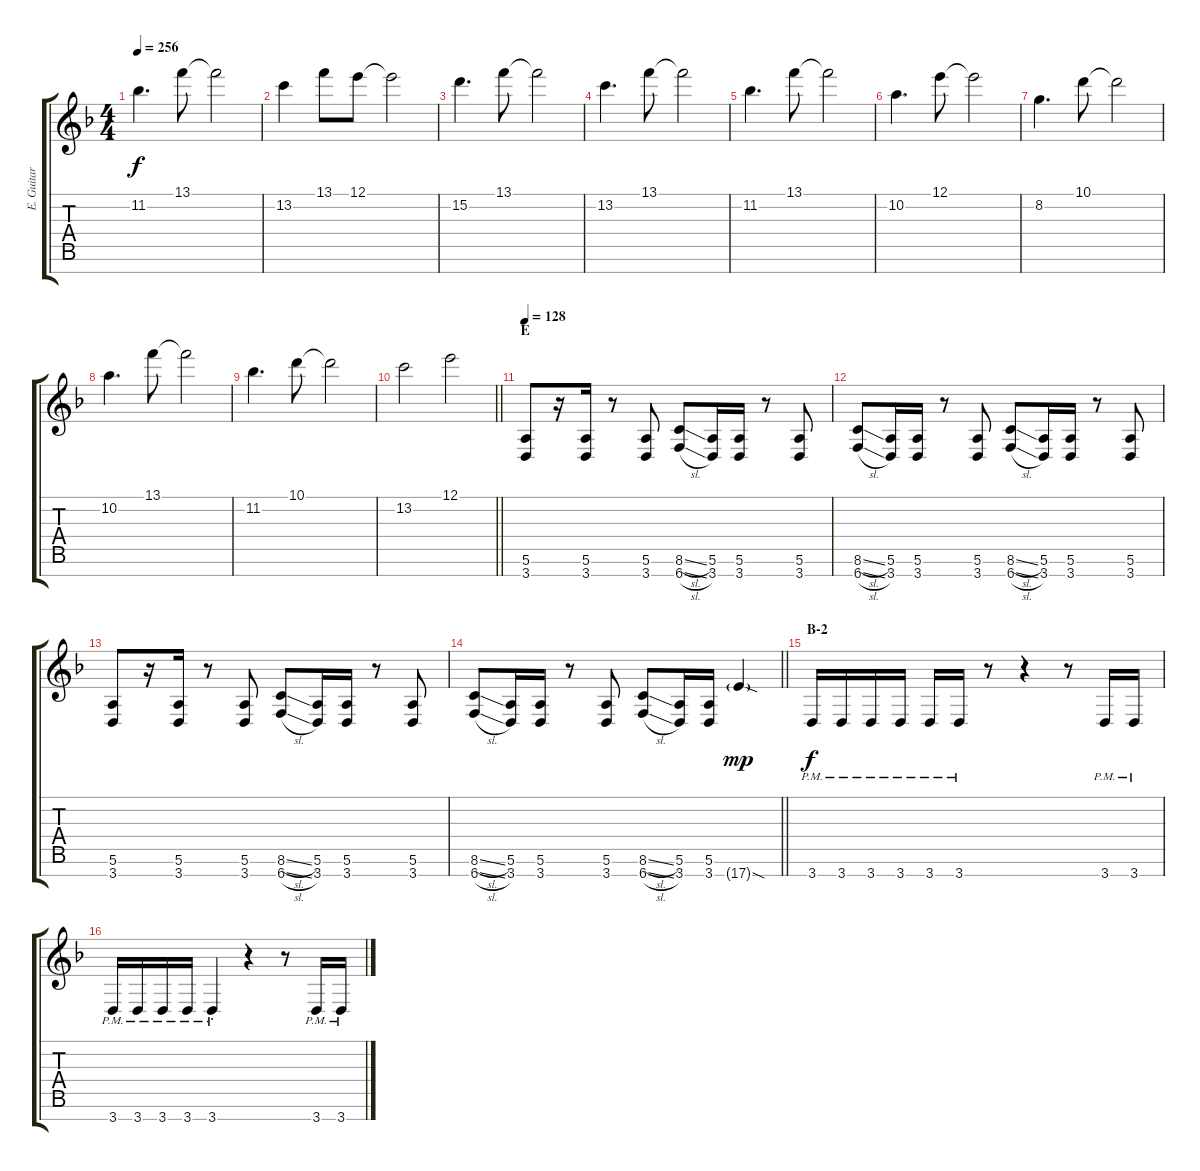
\track ("E. Guitar II" "E. Guitar ") {instrument overdrivenguitar}
\staff {score tabs}
\tuning (E4 B3 G3 D3 A2 E2 B1) {hide}
\ts (4 4)
\tempo 256
\clef g2
\ks f
11.2.4{d dy f} 13.1.8 13.1{t}.2 |
13.2.4 13.1.8 12.1.8 12.1{t}.2 |
15.2.4{d} 13.1.8 13.1{t}.2 |
13.2.4{d} 13.1.8 13.1{t}.2 |
11.2.4{d} 13.1.8 13.1{t}.2 |
10.2.4{d} 12.1.8 12.1{t}.2 |
8.2.4{d} 10.1.8 10.1{t}.2 |
10.2.4{d} 13.1.8 13.1{t}.2 |
11.2.4{d} 10.1.8 10.1{t}.2 |
\barLineRight lightlight
13.2.2 12.1.2 |
\section ("" "E")
\tempo 128
(5.6 3.7).8 r.16 (5.6 3.7).16 r.8 (5.6 3.7).8 (8.6{sl} 6.7{sl}).8 (5.6 3.7).16 (5.6 3.7).16 r.8 (5.6 3.7).8 |
(8.6{sl} 6.7{sl}).8 (5.6 3.7).16 (5.6 3.7).16 r.8 (5.6 3.7).8 (8.6{sl} 6.7{sl}).8 (5.6 3.7).16 (5.6 3.7).16 r.8 (5.6 3.7).8 |
(5.6 3.7).8 r.16 (5.6 3.7).16 r.8 (5.6 3.7).8 (8.6{sl} 6.7{sl}).8 (5.6 3.7).16 (5.6 3.7).16 r.8 (5.6 3.7).8 |
\barLineRight lightlight
(8.6{sl} 6.7{sl}).8 (5.6 3.7).16 (5.6 3.7).16 r.8 (5.6 3.7).8 (8.6{sl} 6.7{sl}).8 (5.6 3.7).16 (5.6 3.7).16 17.7{sod g}.4{dy mp} |
\section ("" "B-2")
3.7{pm}.16{dy f} 3.7{pm}.16 3.7{pm}.16 3.7{pm}.16 3.7{pm}.16 3.7{pm}.16 r.8 r.4 r.8 3.7{pm}.16 3.7{pm}.16 |
3.7{pm}.16 3.7{pm}.16 3.7{pm}.16 3.7{pm}.16 3.7{pm st}.4 r.4 r.8 3.7{pm}.16 3.7{pm}.16
